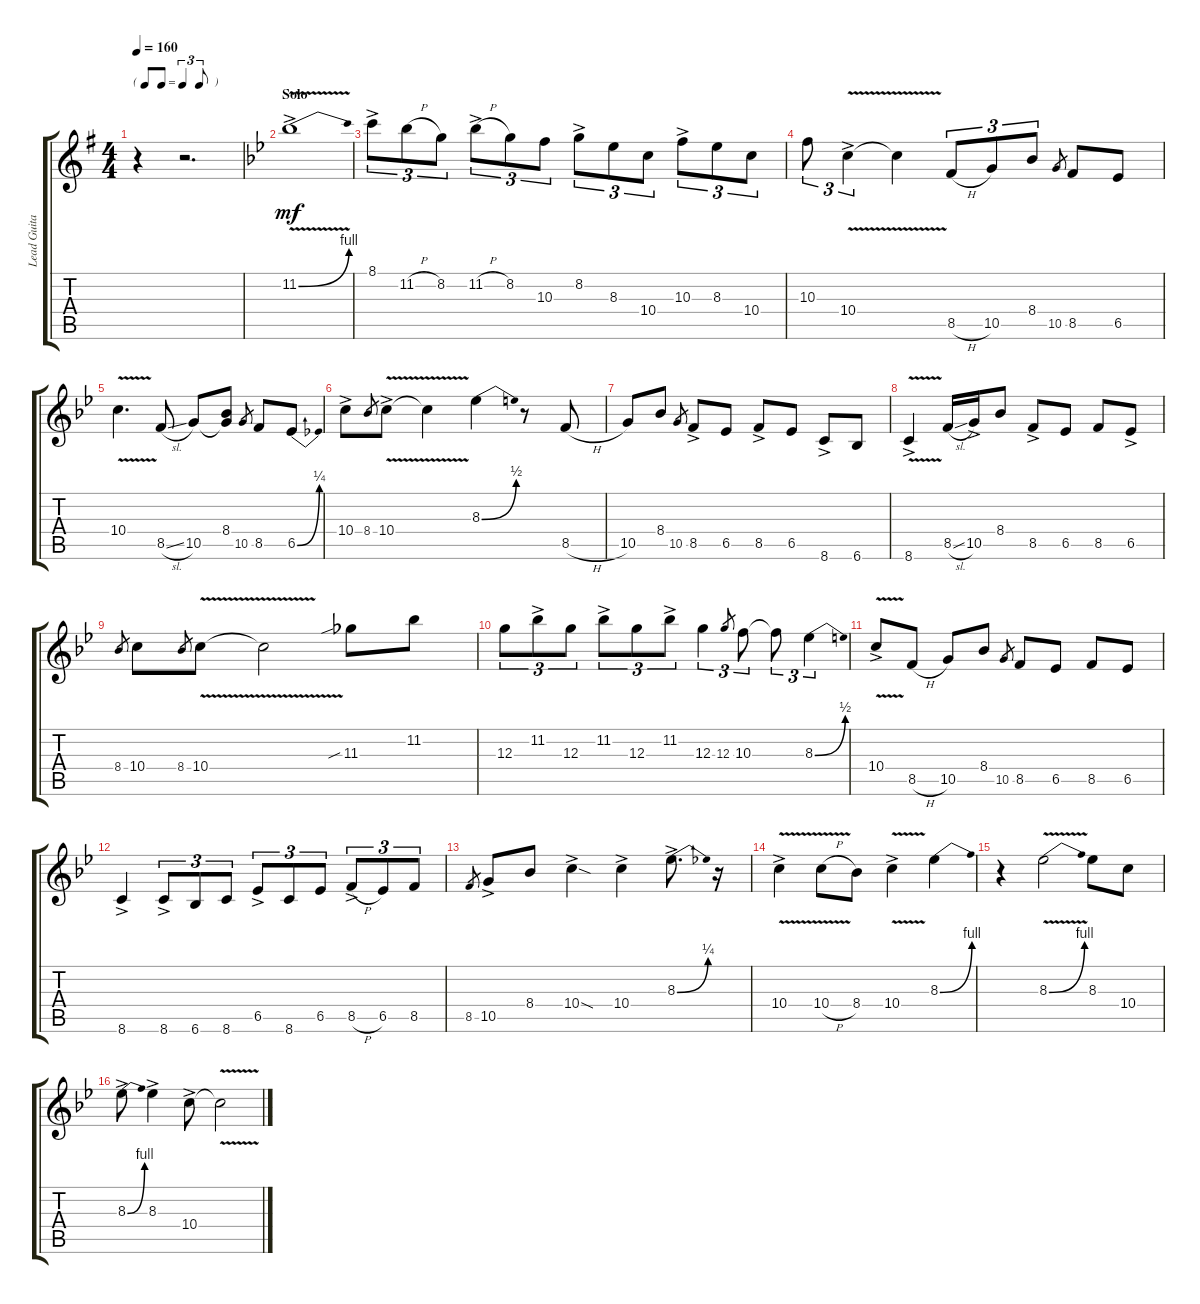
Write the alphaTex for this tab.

\track ("Lead Guitar" "Lead Guita") {instrument overdrivenguitar}
\staff {score tabs}
\tuning (E4 B3 G3 D3 A2 E2) {hide}
\ts (4 4)
\tf triplet8th
\tempo 160
\clef g2
\ks g
r.4{dy mf} r.2{d} |
\section ("" "Solo")
\ks bb
11.2{be (bend 0 0 60 4) v ac}.1 |
8.1{ac}.8{tu (3 2)} 11.2{h}.8{tu (3 2)} 8.2.8{tu (3 2)} 11.2{h ac}.8{tu (3 2)} 8.2.8{tu (3 2)} 10.3.8{tu (3 2)} 8.2{ac}.8{tu (3 2)} 8.3.8{tu (3 2)} 10.4.8{tu (3 2)} 10.3{ac}.8{tu (3 2)} 8.3.8{tu (3 2)} 10.4.8{tu (3 2)} |
10.3.8{tu (3 2)} 10.4{v ac}.4{tu (3 2)} 10.4{v t}.4 8.5{h}.8{tu (3 2)} 10.5.8{tu (3 2)} 8.4.8{tu (3 2)} 10.5.8{gr} 8.5.8 6.5.8 |
10.4{v}.4{d} 8.5{sl}.8 10.5.8 (8.4 10.5{t}).8 10.5.8{gr} 8.5.8 6.5{be (bend 0 0 60 1)}.8 |
10.4{ac}.8 8.4.8{gr} 10.4{v ac}.8 10.4{v t}.4 8.3{be (bend 0 0 60 2)}.4 r.8 8.5{h}.8 |
10.5.8 8.4.8 10.5.8{gr} 8.5{ac}.8 6.5.8 8.5{ac}.8 6.5.8 8.6{ac}.8 6.6.8 |
8.6{v ac}.4 8.5{sl}.16 10.5{ac}.16 8.4.8 8.5{ac}.8 6.5.8 8.5.8 6.5{ac}.8 |
8.4.8{gr} 10.4.8 8.4.8{gr} 10.4{v}.8 10.4{v t}.2 11.3{sib}.8 11.2.8 |
12.3.8{tu (3 2)} 11.2{ac}.8{tu (3 2)} 12.3.8{tu (3 2)} 11.2{ac}.8{tu (3 2)} 12.3.8{tu (3 2)} 11.2{ac}.8{tu (3 2)} 12.3.4{tu (3 2)} 12.3.8{gr} 10.3.8{tu (3 2)} 10.3{t}.8{tu (3 2)} 8.3{be (bend 0 0 60 2)}.4{tu (3 2)} |
10.4{v ac}.8 8.5{h}.8 10.5.8 8.4.8 10.5.8{gr} 8.5.8 6.5.8 8.5.8 6.5.8 |
8.6{ac}.4 8.6{ac}.8{tu (3 2)} 6.6.8{tu (3 2)} 8.6.8{tu (3 2)} 6.5{ac}.8{tu (3 2)} 8.6.8{tu (3 2)} 6.5.8{tu (3 2)} 8.5{h ac}.8{tu (3 2)} 6.5.8{tu (3 2)} 8.5.8{tu (3 2)} |
8.5.8{gr} 10.5{ac}.8 8.4.8 10.4{sod ac}.4 10.4{ac}.4 8.3{be (bend 0 0 60 1) ac}.8{d} r.16 |
10.4{v ac}.4 10.4{v h}.8 8.4.8 10.4{v ac}.4 8.3{be (bend 0 0 60 4)}.4 |
r.4 8.3{be (bend 0 0 60 4) v}.2 8.3.8 10.4.8 |
8.3{be (bend 0 0 60 4) ac}.8 8.3{ac}.4 10.4{ac}.8 10.4{v t}.2
